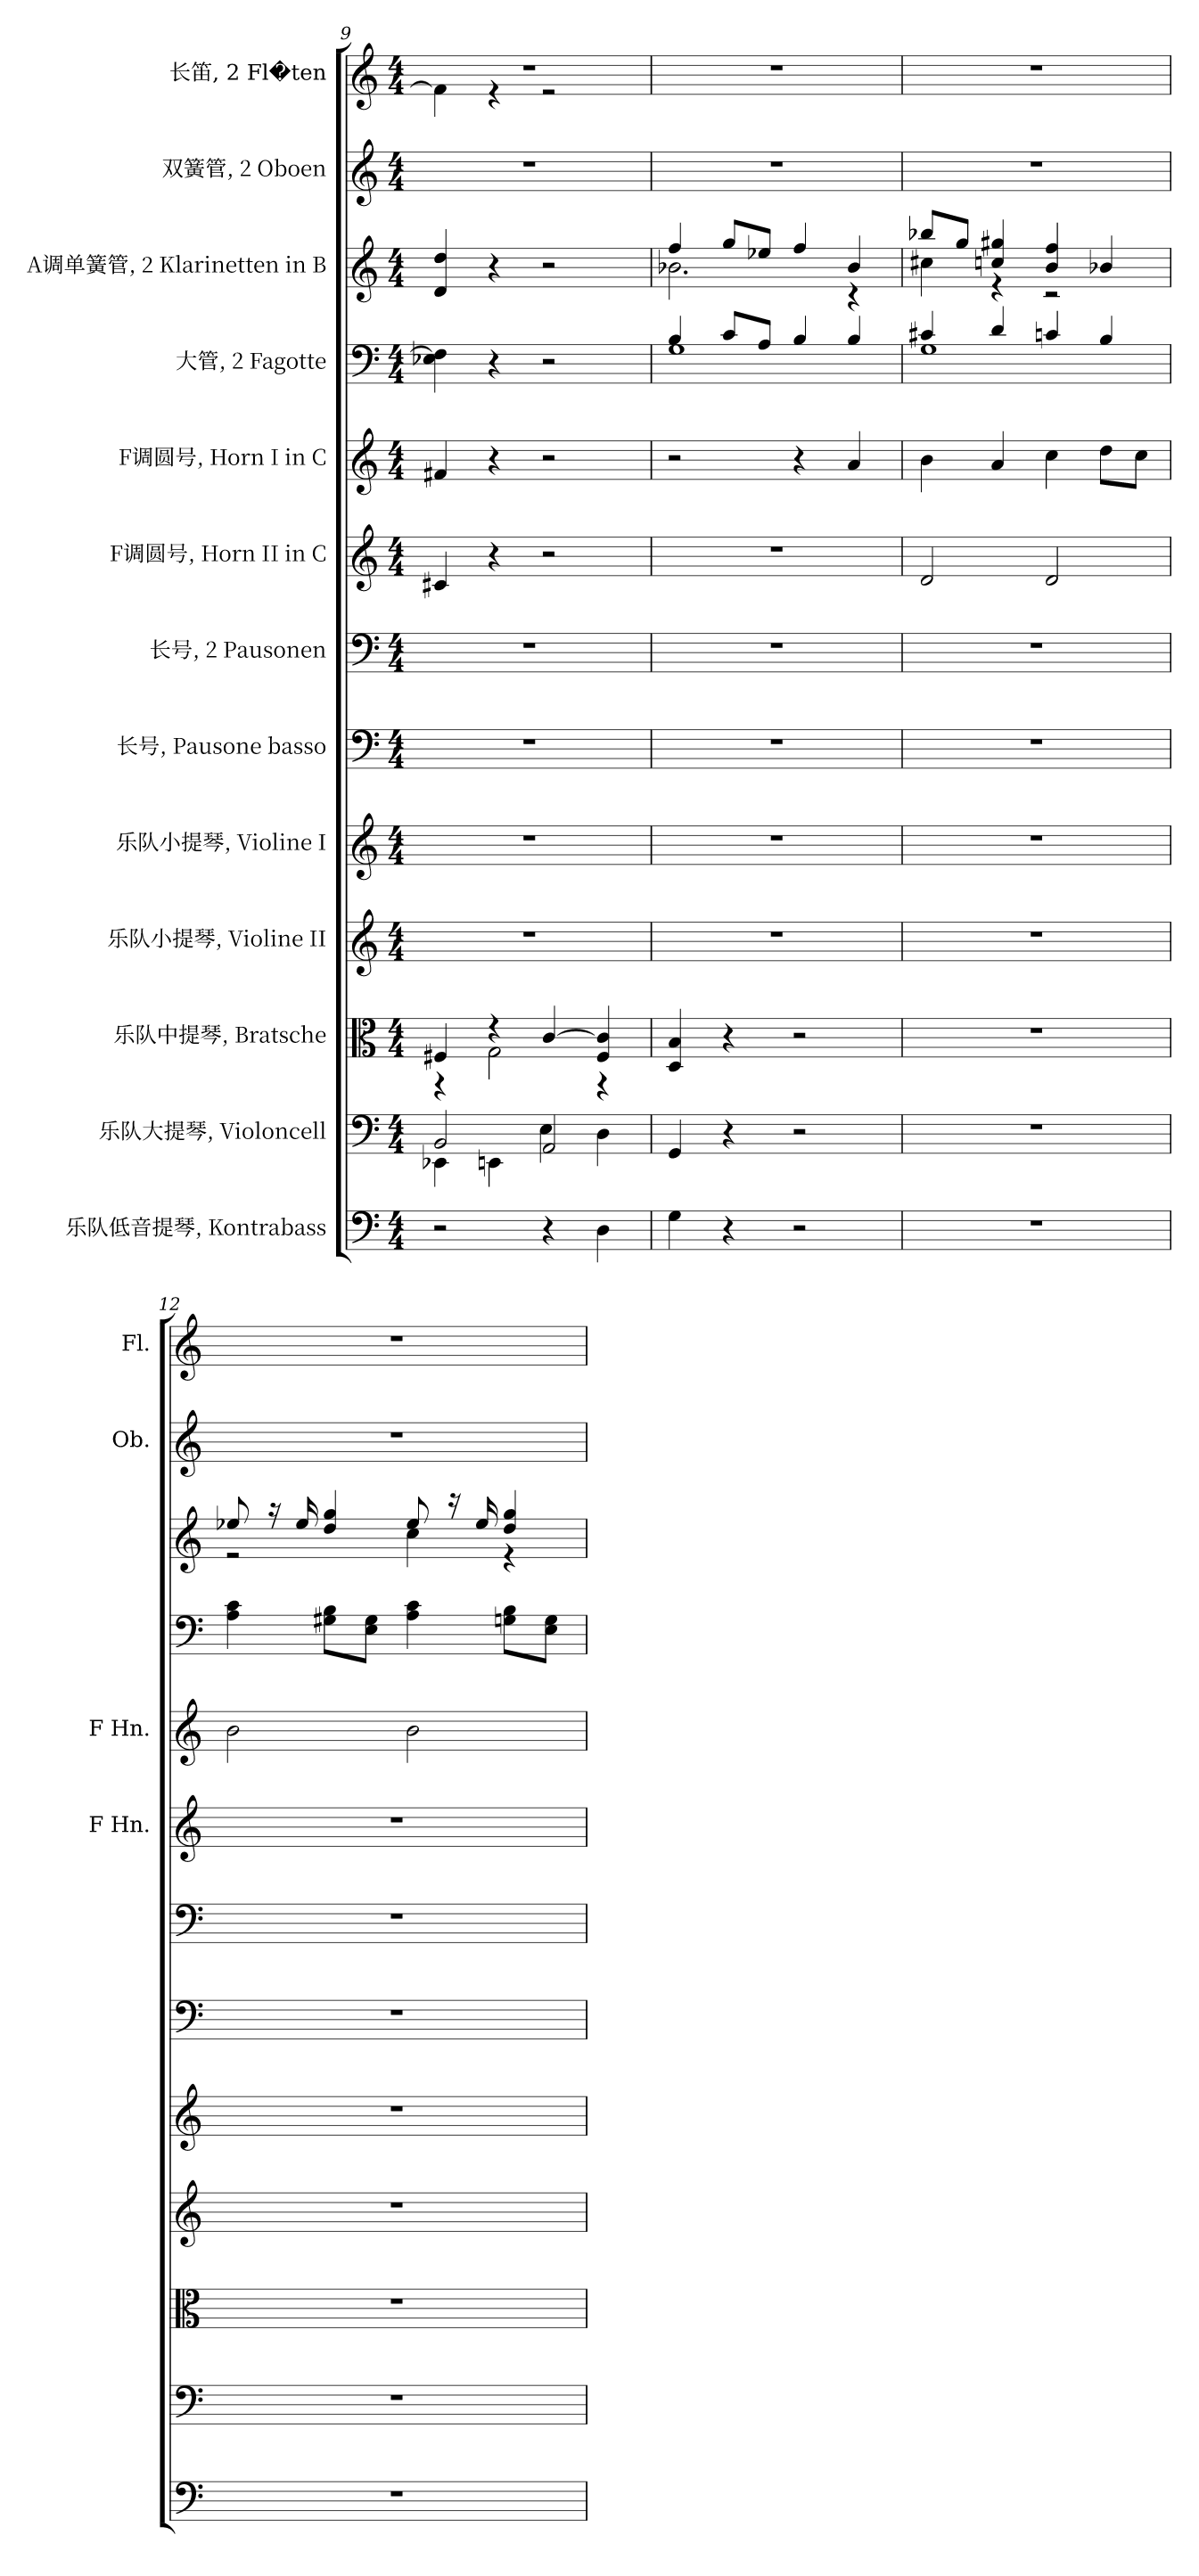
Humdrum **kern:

**kern	**kern	**kern	**kern	**kern	**kern	**kern	**kern	**kern	**kern	**kern	**kern	**kern
*part13	*part12	*part11	*part10	*part9	*part8	*part7	*part6	*part5	*part4	*part3	*part2	*part1
*staff13	*staff12	*staff11	*staff10	*staff9	*staff8	*staff7	*staff6	*staff5	*staff4	*staff3	*staff2	*staff1
*I"乐队低音提琴, Kontrabass	*I"乐队大提琴, Violoncell	*I"乐队中提琴, Bratsche	*I"乐队小提琴, Violine II	*I"乐队小提琴, Violine I	*I"长号, Pausone basso	*I"长号, 2 Pausonen	*I"F调圆号, Horn II in C	*I"F调圆号, Horn I in C	*I"大管, 2 Fagotte	*I"A调单簧管, 2 Klarinetten in B	*I"双簧管, 2 Oboen	*I"长笛, 2 Fl�ten
*	*	*	*	*	*	*	*I'F Hn.	*I'F Hn.	*	*	*I'Ob.	*I'Fl.
*clefF4	*clefF4	*clefC3	*clefG2	*clefG2	*clefF4	*clefF4	*clefG2	*clefG2	*clefF4	*clefG2	*clefG2	*clefG2
*ITrd7c12	*	*	*	*	*	*	*ITrd4c7	*ITrd4c7	*	*ITrd2c3	*	*
*k[]	*k[]	*k[]	*k[]	*k[]	*k[]	*k[]	*k[b-]	*k[b-]	*k[]	*k[f#c#g#]	*k[]	*k[]
*M4/4	*M4/4	*M4/4	*M4/4	*M4/4	*M4/4	*M4/4	*M4/4	*M4/4	*M4/4	*M4/4	*M4/4	*M4/4
=9	=9	=9	=9	=9	=9	=9	=9	=9	=9	=9	=9	=9
*	*^	*^	*	*	*	*	*	*	*	*	*	*^
2r	2BB/	4EE-X\	4F#X/	4r	1r	1r	1r	1r	4F#X/	4Bn/	4E-X\ 4F#\]	4B/ 4b/	1r	1r	4f#\]
.	.	4EEn\	4r	2G\	.	.	.	.	4r	4r	4r	4r	.	.	4r
4r	2AA/	4E\	[4c/	.	.	.	.	.	2r	2r	2r	2r	.	.	2r
4DD\	.	4D\	4F#/ 4c/]	4r	.	.	.	.	.	.	.	.	.	.	.
*	*v	*v	*	*	*	*	*	*	*	*	*	*	*	*v	*v
*	*	*v	*v	*	*	*	*	*	*	*	*	*	*
=10	=10	=10	=10	=10	=10	=10	=10	=10	=10	=10	=10	=10
*	*	*	*	*	*	*	*	*	*^	*^	*	*
4GG\	4GG/	4D/ 4B/	1r	1r	1r	1r	1r	2r	4B/	1G	4dd/	2.gn\	1r	1r
4r	4r	4r	.	.	.	.	.	.	8c/L	.	8ee/L	.	.	.
.	.	.	.	.	.	.	.	.	8A/J	.	8ccn/J	.	.	.
2r	2r	2r	.	.	.	.	.	4r	4B/	.	4dd/	.	.	.
.	.	.	.	.	.	.	.	4d/	4B/	.	4g/	4r	.	.
=11	=11	=11	=11	=11	=11	=11	=11	=11	=11	=11	=11	=11	=11	=11
1r	1r	1r	1r	1r	1r	1r	2G/	4e\	4c#X/	1G	8ggn/L	4a#X\	1r	1r
.	.	.	.	.	.	.	.	.	.	.	8ee/J	.	.	.
.	.	.	.	.	.	.	.	4d/	4d/	.	4an/ 4ee#X/	4r	.	.
.	.	.	.	.	.	.	2G/	4f\	4cn/	.	4g#/ 4dd/	2r	.	.
.	.	.	.	.	.	.	.	8g\L	4B/	.	4gn/	.	.	.
.	.	.	.	.	.	.	.	8f\J	.	.	.	.	.	.
*	*	*	*	*	*	*	*	*	*v	*v	*	*	*	*
!!LO:PB:g=z
=12	=12	=12	=12	=12	=12	=12	=12	=12	=12	=12	=12	=12	=12
1r	1r	1r	1r	1r	1r	1r	1r	2e\	4A\ 4c\	8ccn/	2r	1r	1r
.	.	.	.	.	.	.	.	.	.	16r	.	.	.
.	.	.	.	.	.	.	.	.	.	16cc/	.	.	.
.	.	.	.	.	.	.	.	.	8G#X\ 8B\L	4b/ 4ee/	.	.	.
.	.	.	.	.	.	.	.	.	8E\ 8G#\J	.	.	.	.
.	.	.	.	.	.	.	.	2e\	4A\ 4c\	8cc/	4a\	.	.
.	.	.	.	.	.	.	.	.	.	16r	.	.	.
.	.	.	.	.	.	.	.	.	.	16cc/	.	.	.
.	.	.	.	.	.	.	.	.	8Gn\ 8B\L	4b/ 4ee/	4r	.	.
.	.	.	.	.	.	.	.	.	8E\ 8G\J	.	.	.	.
*	*	*	*	*	*	*	*	*	*	*v	*v	*	*
=	=	=	=	=	=	=	=	=	=	=	=	=
*-	*-	*-	*-	*-	*-	*-	*-	*-	*-	*-	*-	*-
